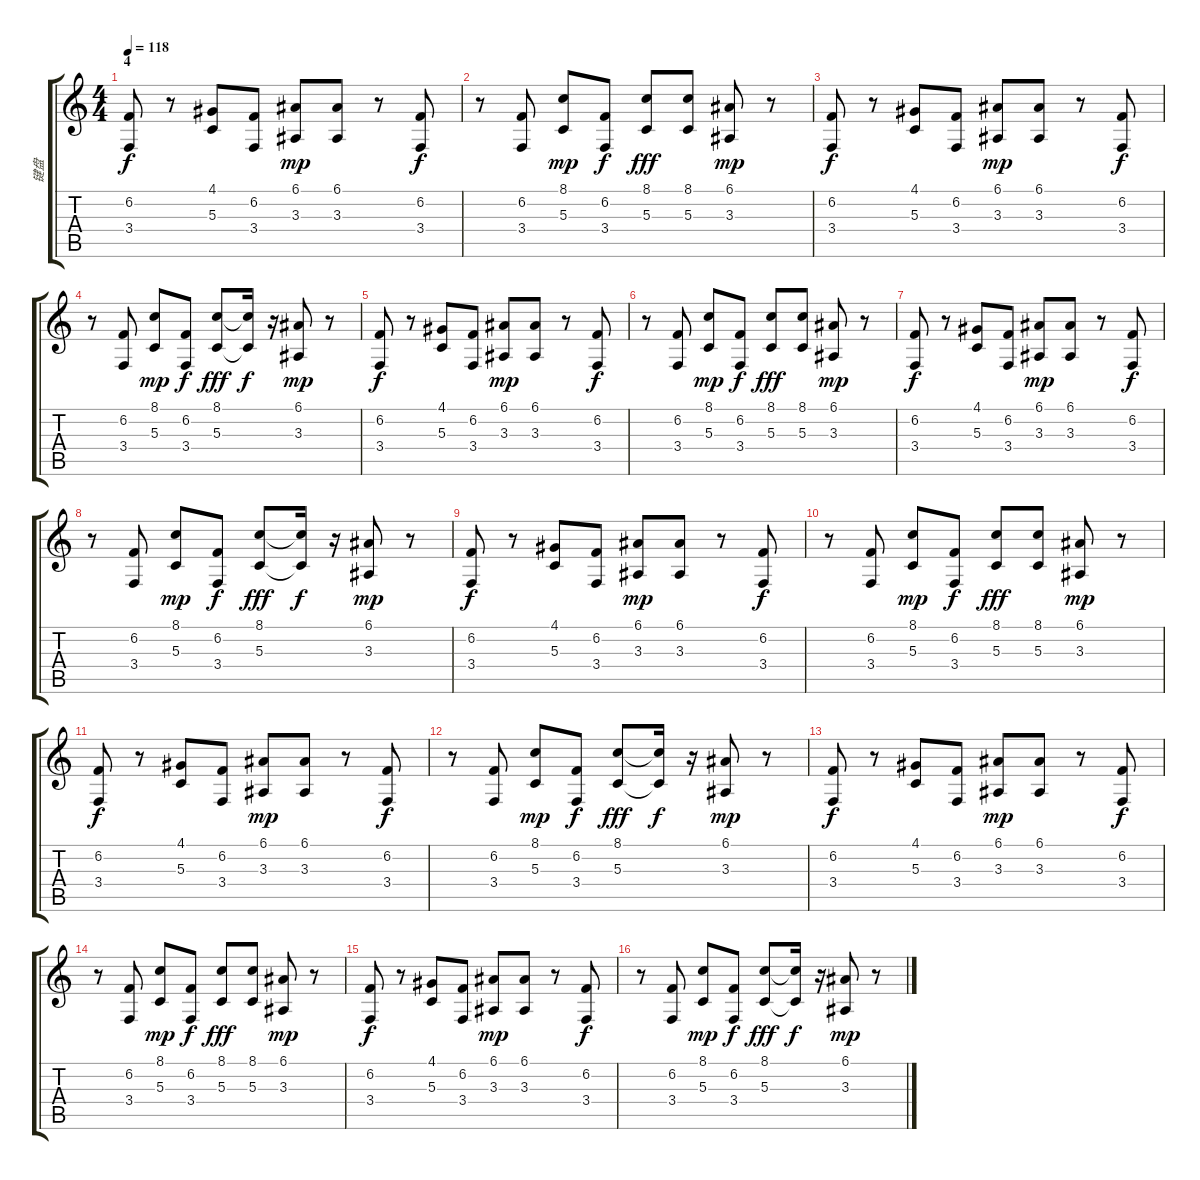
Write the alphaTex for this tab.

\track ("键盘" "键盘") {instrument lead6voice}
\staff {score tabs}
\tuning (E4 B3 G3 D3 A2 E2) {hide}
\ts (4 4)
\section ("" "4")
\tempo 118
\clef g2
\ks c
(6.2 3.4).8{dy f instrument lead6voice} r.8 (4.1 5.3).8 (6.2 3.4).8 (6.1 3.3).8{dy mp} (6.1 3.3).8 r.8 (6.2 3.4).8{dy f} |
r.8 (6.2 3.4).8 (8.1 5.3).8{dy mp} (6.2 3.4).8{dy f} (8.1 5.3).8{dy fff} (8.1 5.3).8 (6.1 3.3).8{dy mp} r.8 |
(6.2 3.4).8{dy f} r.8 (4.1 5.3).8 (6.2 3.4).8 (6.1 3.3).8{dy mp} (6.1 3.3).8 r.8 (6.2 3.4).8{dy f} |
r.8 (6.2 3.4).8 (8.1 5.3).8{dy mp} (6.2 3.4).8{dy f} (8.1 5.3).8{dy fff} (8.1{t} 5.3{t}).16{dy f} r.16 (6.1 3.3).8{dy mp} r.8 |
(6.2 3.4).8{dy f} r.8 (4.1 5.3).8 (6.2 3.4).8 (6.1 3.3).8{dy mp} (6.1 3.3).8 r.8 (6.2 3.4).8{dy f} |
r.8 (6.2 3.4).8 (8.1 5.3).8{dy mp} (6.2 3.4).8{dy f} (8.1 5.3).8{dy fff} (8.1 5.3).8 (6.1 3.3).8{dy mp} r.8 |
(6.2 3.4).8{dy f} r.8 (4.1 5.3).8 (6.2 3.4).8 (6.1 3.3).8{dy mp} (6.1 3.3).8 r.8 (6.2 3.4).8{dy f} |
r.8 (6.2 3.4).8 (8.1 5.3).8{dy mp} (6.2 3.4).8{dy f} (8.1 5.3).8{dy fff} (8.1{t} 5.3{t}).16{dy f} r.16 (6.1 3.3).8{dy mp} r.8 |
(6.2 3.4).8{dy f} r.8 (4.1 5.3).8 (6.2 3.4).8 (6.1 3.3).8{dy mp} (6.1 3.3).8 r.8 (6.2 3.4).8{dy f} |
r.8 (6.2 3.4).8 (8.1 5.3).8{dy mp} (6.2 3.4).8{dy f} (8.1 5.3).8{dy fff} (8.1 5.3).8 (6.1 3.3).8{dy mp} r.8 |
(6.2 3.4).8{dy f} r.8 (4.1 5.3).8 (6.2 3.4).8 (6.1 3.3).8{dy mp} (6.1 3.3).8 r.8 (6.2 3.4).8{dy f} |
r.8 (6.2 3.4).8 (8.1 5.3).8{dy mp} (6.2 3.4).8{dy f} (8.1 5.3).8{dy fff} (8.1{t} 5.3{t}).16{dy f} r.16 (6.1 3.3).8{dy mp} r.8 |
(6.2 3.4).8{dy f} r.8 (4.1 5.3).8 (6.2 3.4).8 (6.1 3.3).8{dy mp} (6.1 3.3).8 r.8 (6.2 3.4).8{dy f} |
r.8 (6.2 3.4).8 (8.1 5.3).8{dy mp} (6.2 3.4).8{dy f} (8.1 5.3).8{dy fff} (8.1 5.3).8 (6.1 3.3).8{dy mp} r.8 |
(6.2 3.4).8{dy f} r.8 (4.1 5.3).8 (6.2 3.4).8 (6.1 3.3).8{dy mp} (6.1 3.3).8 r.8 (6.2 3.4).8{dy f} |
r.8 (6.2 3.4).8 (8.1 5.3).8{dy mp} (6.2 3.4).8{dy f} (8.1 5.3).8{dy fff} (8.1{t} 5.3{t}).16{dy f} r.16 (6.1 3.3).8{dy mp} r.8
